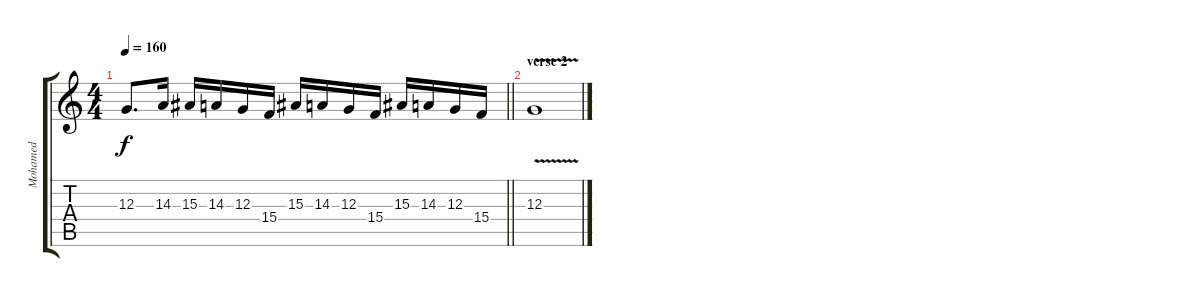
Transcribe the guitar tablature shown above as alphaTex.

\track ("Mohamed" "Mohamed") {instrument violin}
\staff {score tabs}
\tuning (E4 B3 G3 D3 A2 E2) {hide}
\ts (4 4)
\tempo 160
\clef g2
\barLineRight lightlight
\ks c
12.3.8{d dy f} 14.3.16 15.3.16 14.3.16 12.3.16 15.4.16 15.3.16 14.3.16 12.3.16 15.4.16 15.3.16 14.3.16 12.3.16 15.4.16 |
\section ("" "verse 2")
12.3{v}.1
